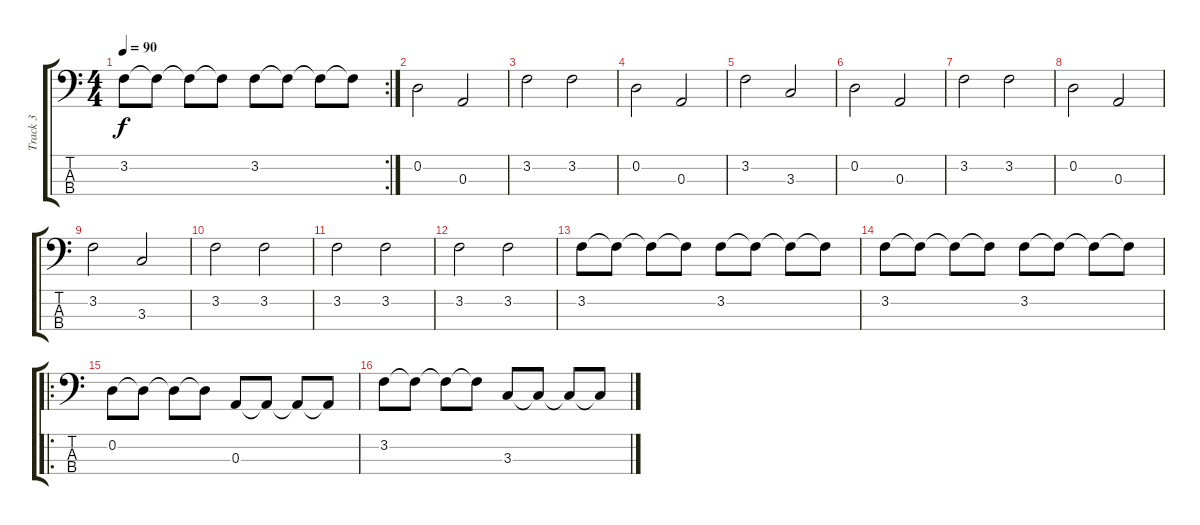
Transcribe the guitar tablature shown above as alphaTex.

\track ("Track 3" "Track 3") {instrument electricbasspick}
\staff {score tabs}
\tuning (G2 D2 A1 E1) {hide}
\rc 2
\ts (4 4)
\tempo 90
\clef f4
\ks c
3.2.8{dy f} 3.2{t}.8 3.2{t}.8 3.2{t}.8 3.2.8 3.2{t}.8 3.2{t}.8 3.2{t}.8 |
0.2.2 0.3.2 |
3.2.2 3.2.2 |
0.2.2 0.3.2 |
3.2.2 3.3.2 |
0.2.2 0.3.2 |
3.2.2 3.2.2 |
0.2.2 0.3.2 |
3.2.2 3.3.2 |
3.2.2 3.2.2 |
3.2.2 3.2.2 |
3.2.2 3.2.2 |
3.2.8 3.2{t}.8 3.2{t}.8 3.2{t}.8 3.2.8 3.2{t}.8 3.2{t}.8 3.2{t}.8 |
3.2.8 3.2{t}.8 3.2{t}.8 3.2{t}.8 3.2.8 3.2{t}.8 3.2{t}.8 3.2{t}.8 |
\ro
0.2.8 0.2{t}.8 0.2{t}.8 0.2{t}.8 0.3.8 0.3{t}.8 0.3{t}.8 0.3{t}.8 |
3.2.8 3.2{t}.8 3.2{t}.8 3.2{t}.8 3.3.8 3.3{t}.8 3.3{t}.8 3.3{t}.8
